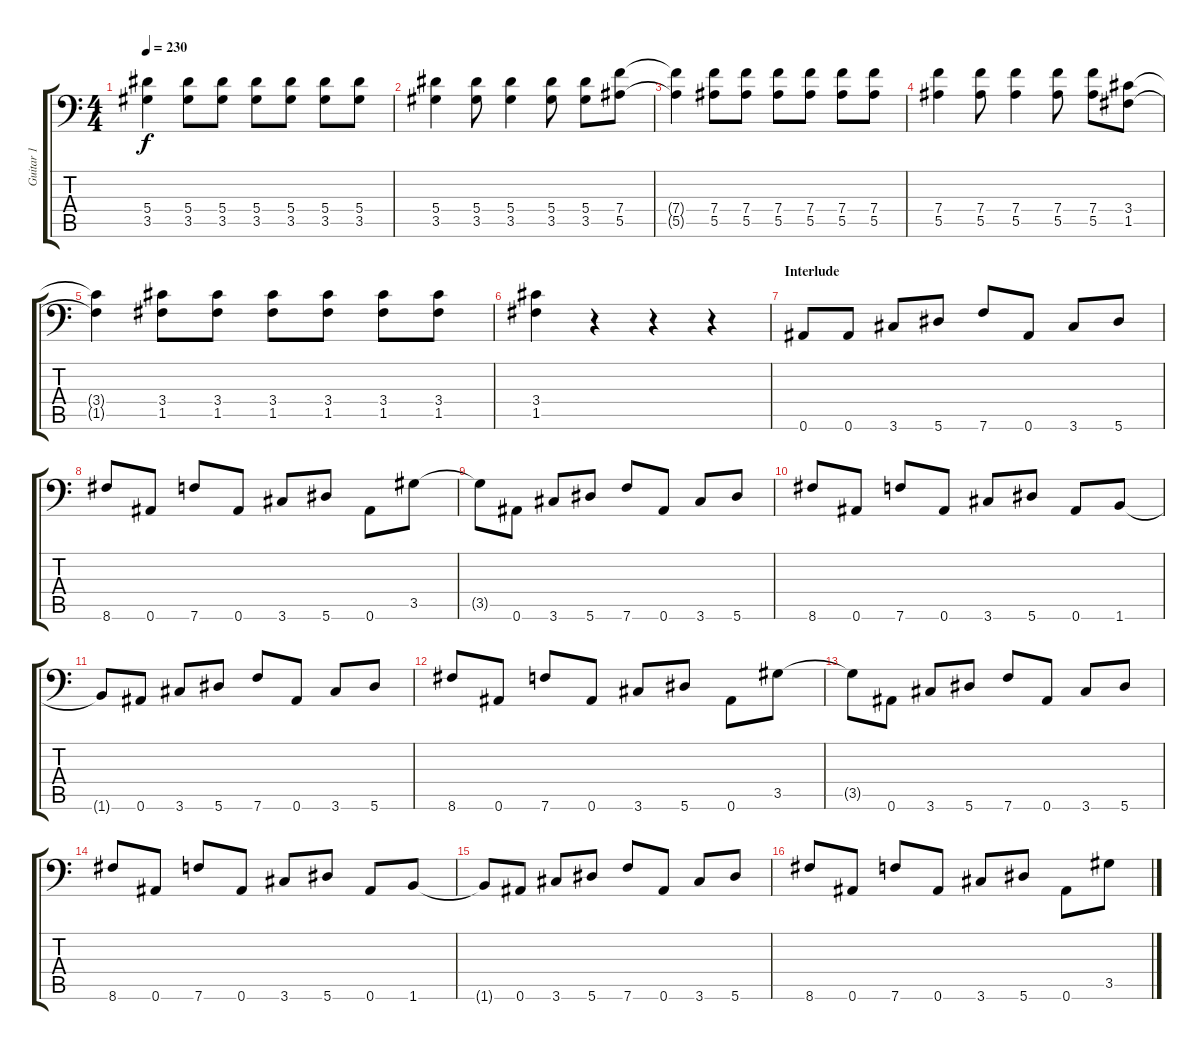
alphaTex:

\track ("Guitar 1" "Guitar 1") {instrument distortionguitar}
\staff {score tabs}
\tuning (C4 G3 Eb3 Bb2 F2 Bb1) {hide}
\ts (4 4)
\tempo 230
\clef f4
\ks c
(5.4{t} 3.5{t}).4{dy f} (5.4 3.5).8 (5.4 3.5).8 (5.4 3.5).8 (5.4 3.5).8 (5.4 3.5).8 (5.4 3.5).8 |
(5.4 3.5).4 (5.4 3.5).8 (5.4 3.5).4 (5.4 3.5).8 (5.4 3.5).8 (7.4 5.5).8 |
(7.4{t} 5.5{t}).4 (7.4 5.5).8 (7.4 5.5).8 (7.4 5.5).8 (7.4 5.5).8 (7.4 5.5).8 (7.4 5.5).8 |
(7.4 5.5).4 (7.4 5.5).8 (7.4 5.5).4 (7.4 5.5).8 (7.4 5.5).8 (3.4 1.5).8 |
(3.4{t} 1.5{t}).4 (3.4 1.5).8 (3.4 1.5).8 (3.4 1.5).8 (3.4 1.5).8 (3.4 1.5).8 (3.4 1.5).8 |
(3.4 1.5).4 r.4 r.4 r.4 |
\section ("" "Interlude")
0.6.8 0.6.8 3.6.8 5.6.8 7.6.8 0.6.8 3.6.8 5.6.8 |
8.6.8 0.6.8 7.6.8 0.6.8 3.6.8 5.6.8 0.6.8 3.5.8 |
3.5{t}.8 0.6.8 3.6.8 5.6.8 7.6.8 0.6.8 3.6.8 5.6.8 |
8.6.8 0.6.8 7.6.8 0.6.8 3.6.8 5.6.8 0.6.8 1.6.8 |
1.6{t}.8 0.6.8 3.6.8 5.6.8 7.6.8 0.6.8 3.6.8 5.6.8 |
8.6.8 0.6.8 7.6.8 0.6.8 3.6.8 5.6.8 0.6.8 3.5.8 |
3.5{t}.8 0.6.8 3.6.8 5.6.8 7.6.8 0.6.8 3.6.8 5.6.8 |
8.6.8 0.6.8 7.6.8 0.6.8 3.6.8 5.6.8 0.6.8 1.6.8 |
1.6{t}.8 0.6.8 3.6.8 5.6.8 7.6.8 0.6.8 3.6.8 5.6.8 |
8.6.8 0.6.8 7.6.8 0.6.8 3.6.8 5.6.8 0.6.8 3.5.8
